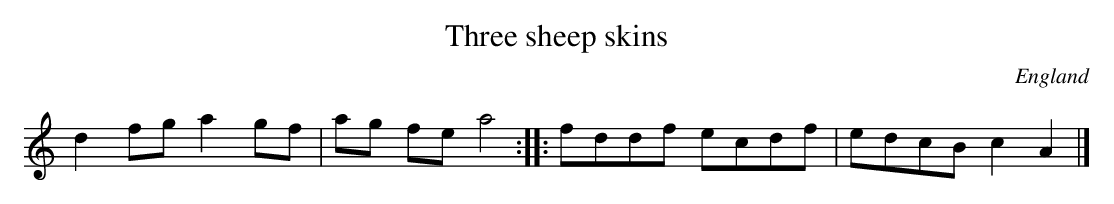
X:1
T:Three sheep skins
L:1/8
O:England
K:C
d2 fg a2 gf | ag fe a4 :: \
fddf ecdf | edcB c2A2 |]
